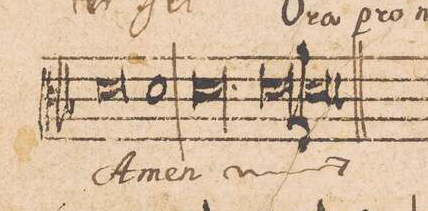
**kern	**text	**text
*I"[CANTVS.]	*	*
*clefC3	*	*
*k[b-]	*	*
*met(c|)	*	*
*M3/1	*	*
0d	A-	.
1d	-men	.
=53-	=53-	=53-
*	*ij	*
00.d	A-	.
=54-	=54-	=54-
=55-	=55-	=55-
[0.dl	-men	.
*	*Xij	*
=56-	=56-	=56-
0.d]	.	.
==	==	==
*-	*-	*-
